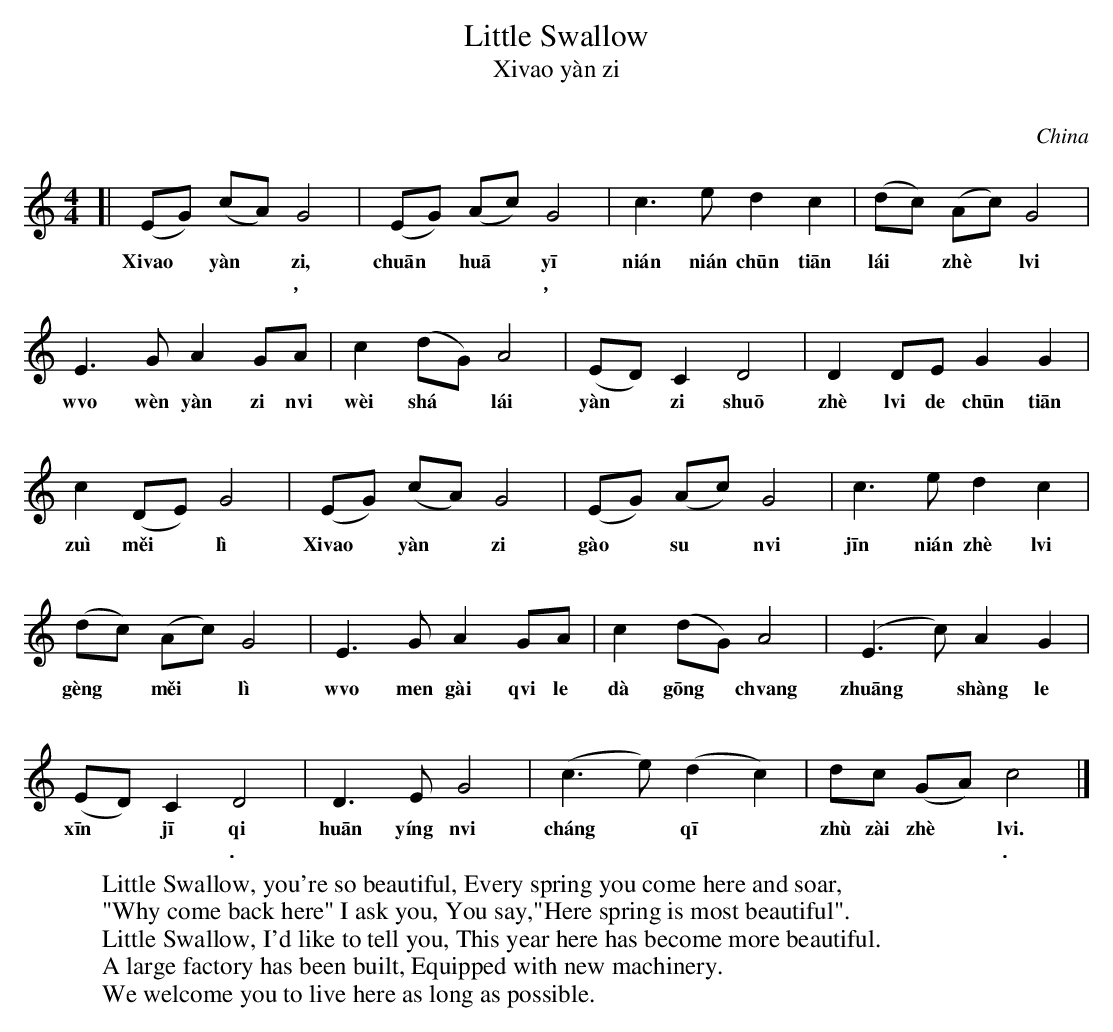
X:1
T: Little Swallow
T: Xi\vao y\`an zi
T: 小燕子
O: China
L: 1/8
M: 4/4
K: C
[|\
(EG) (cA) G4 | (EG) (Ac) G4 | c3 e d2 c2  | (dc) (Ac) G4 |
w: Xi\vao* y\`an* zi, chu\=an* hu\=a* y\=i ni\'an ni\'an ch\=un ti\=an l\'ai* zh\`e* l\vi
w: 小* 燕* 子, 穿* 花* 衣, 年 年 春 天 来* 这* 里，
E3 G A2 GA | c2 (dG) A4 | (ED) C2 D4 | D2 DE G2 G2 |
w: w\vo w\`en y\`an zi n\vi w\`ei sh\'a* l\'ai y\`an* zi shu\=o zh\`e l\vi de ch\=un ti\=an
w: 我 问 燕 子* 你 为* 啥 来， 燕 子 说， 这 里 的 春 天
c2 (DE) G4 | (EG) (cA) G4 | (EG) (Ac) G4 | c3 e d2 c2 |
w: zu\`i m\vei* l\`i Xi\vao* y\`an* zi g\`ao* su* n\vi j\=in ni\'an zh\`e l\vi
w: 最 美* 丽。 小* 燕* 子， 告* 诉* 你 今 年 这 里
(dc) (Ac) G4 | E3 G A2 GA | c2 (dG) A4 | (E3 c) A2 G2 |
w: g\`eng* m\vei* l\`i w\vo men g\`ai q\vi le d\`a g\=ong* ch\vang zhu\=ang* sh\`ang le
w: 更* 美* 丽 我 们 盖 起 了 大 工* 厂 装* 上 了
(ED) C2 D4 | D3 E G4 | (c3 e) (d2 c2) | dc (GA) c4 |]
w: x\=in* j\=i qi hu\=an y\'ing n\vi ch\'ang* q\=i* zh\`u z\`ai zh\`e* l\vi.
w: 新* 机 器. 欢 迎 你 长* 期* 住 在 这* 里.
W: Little Swallow, you're so beautiful, Every spring you come here and soar,
W: "Why come back here" I ask you, You say,"Here spring is most beautiful".
W: Little Swallow, I'd like to tell you, This year here has become more beautiful.
W: A large factory has been built, Equipped with new machinery.
W: We welcome you to live here as long as possible.
